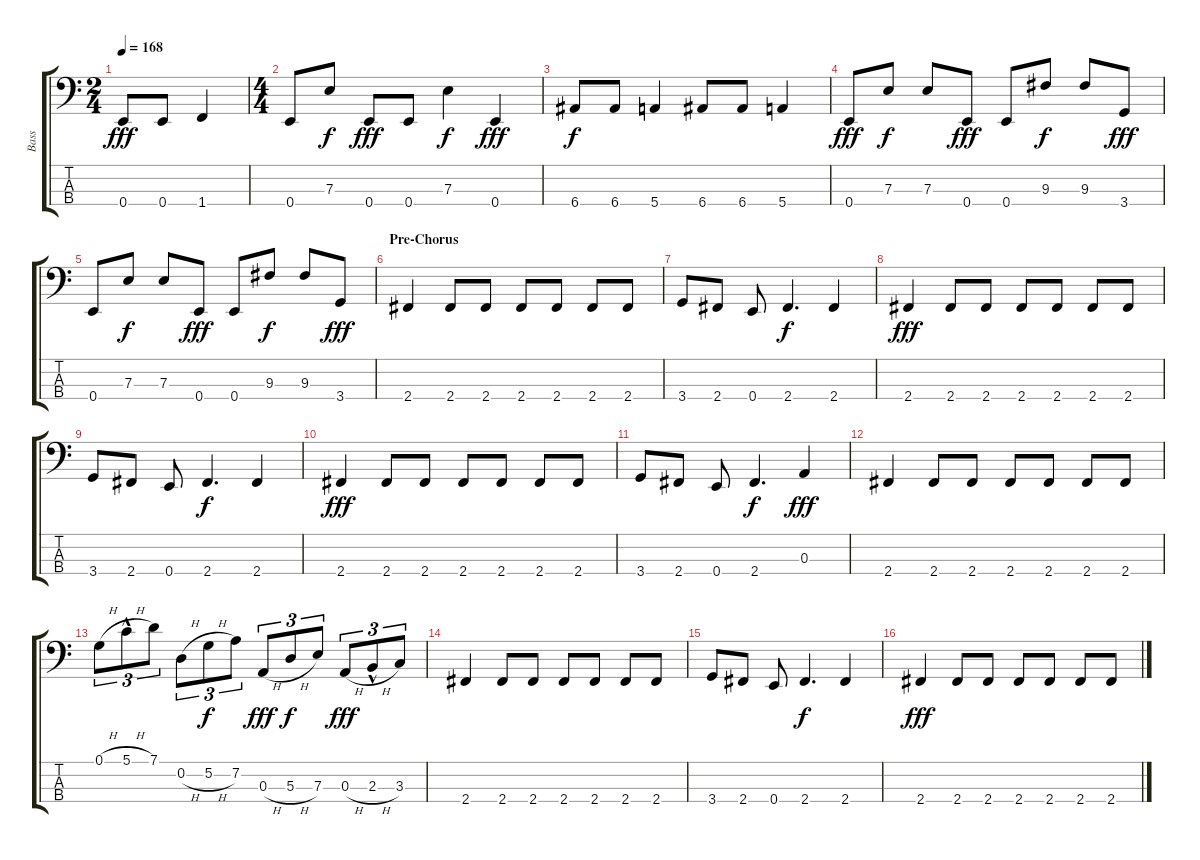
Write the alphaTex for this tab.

\track ("Bass" "Bass") {instrument electricbasspick}
\staff {score tabs}
\tuning (G2 D2 A1 E1) {hide}
\ts (2 4)
\tempo 168
\clef f4
\ks c
0.4.8{dy fff} 0.4.8 1.4.4 |
\ts (4 4)
0.4.8 7.3.8{dy f} 0.4.8{dy fff} 0.4.8 7.3.4{dy f} 0.4.4{dy fff} |
6.4.8{dy f} 6.4.8 5.4.4 6.4.8 6.4.8 5.4.4 |
0.4.8{dy fff} 7.3.8{dy f} 7.3.8 0.4.8{dy fff} 0.4.8 9.3.8{dy f} 9.3.8 3.4.8{dy fff} |
0.4.8 7.3.8{dy f} 7.3.8 0.4.8{dy fff} 0.4.8 9.3.8{dy f} 9.3.8 3.4.8{dy fff} |
\section ("" "Pre-Chorus")
2.4.4 2.4.8 2.4.8 2.4.8 2.4.8 2.4.8 2.4.8 |
3.4.8 2.4.8 0.4.8 2.4.4{d dy f} 2.4.4 |
2.4.4{dy fff} 2.4.8 2.4.8 2.4.8 2.4.8 2.4.8 2.4.8 |
3.4.8 2.4.8 0.4.8 2.4.4{d dy f} 2.4.4 |
2.4.4{dy fff} 2.4.8 2.4.8 2.4.8 2.4.8 2.4.8 2.4.8 |
3.4.8 2.4.8 0.4.8 2.4.4{d dy f} 0.3.4{dy fff} |
2.4.4 2.4.8 2.4.8 2.4.8 2.4.8 2.4.8 2.4.8 |
0.1{h}.8{tu (3 2)} 5.1{h hac}.8{tu (3 2)} 7.1.8{tu (3 2)} 0.2{h}.8{tu (3 2)} 5.2{h}.8{tu (3 2) dy f} 7.2.8{tu (3 2)} 0.3{h}.8{tu (3 2) dy fff} 5.3{h}.8{tu (3 2) dy f} 7.3.8{tu (3 2)} 0.3{h}.8{tu (3 2) dy fff} 2.3{h hac}.8{tu (3 2)} 3.3.8{tu (3 2)} |
2.4.4 2.4.8 2.4.8 2.4.8 2.4.8 2.4.8 2.4.8 |
3.4.8 2.4.8 0.4.8 2.4.4{d dy f} 2.4.4 |
2.4.4{dy fff} 2.4.8 2.4.8 2.4.8 2.4.8 2.4.8 2.4.8
